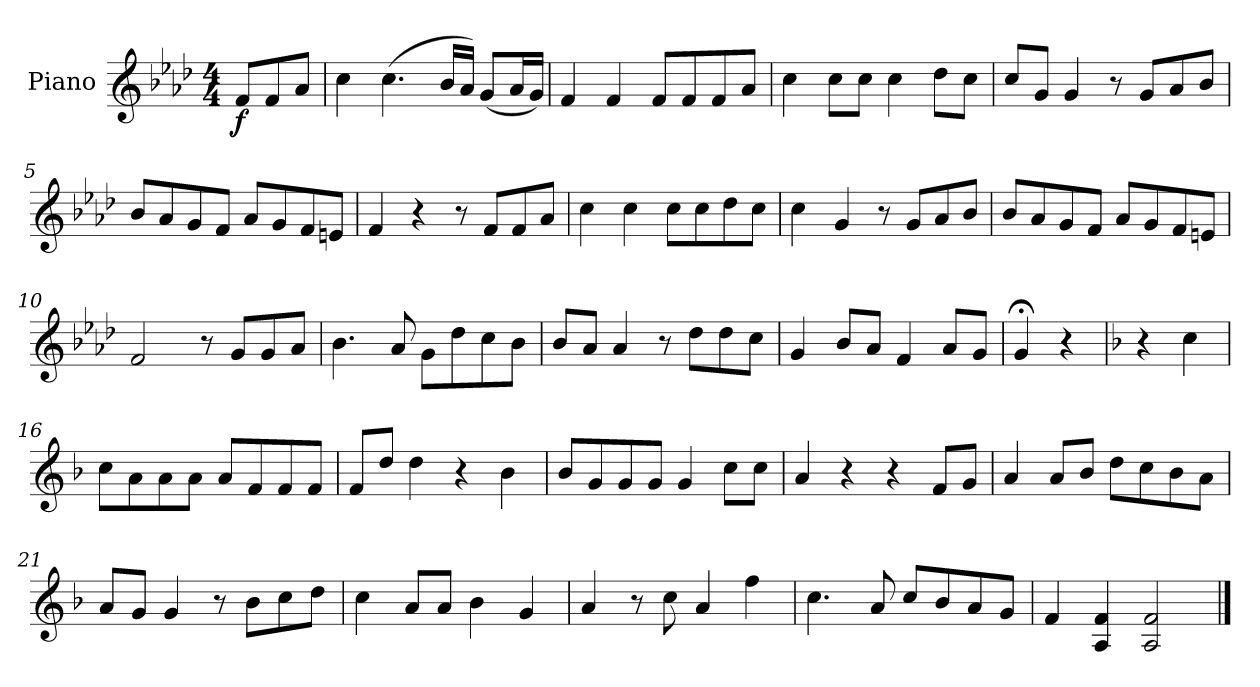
**kern	**dynam
*part1	*part1
*staff1	*staff1
*I"Piano	*
*I'Pno.	*
*clefG2	*
*k[b-e-a-d-]	*
*M4/4	*
=	=
!	!LO:DY:b
8f/L	f
8f/	.
8a-/J	.
=1	=1
4cc\	.
(>4.cc\	.
16b-/LL	.
16a-/JJ)	.
(<8g/L	.
16a-/L	.
16g/JJ)	.
=2	=2
4f/	.
4f/	.
8f/L	.
8f/	.
8f/	.
8a-/J	.
=3	=3
4cc\	.
8cc\L	.
8cc\J	.
4cc\	.
8dd-\L	.
8cc\J	.
=4	=4
8cc/L	.
8g/J	.
4g/	.
8r	.
8g/L	.
8a-/	.
8b-/J	.
=5	=5
8b-/L	.
8a-/	.
8g/	.
8f/J	.
8a-/L	.
8g/	.
8f/	.
8en/J	.
!!LO:LB:g=z
=6	=6
4f/	.
4r	.
8r	.
8f/L	.
8f/	.
8a-/J	.
!!LO:LB:g=z
=7	=7
4cc\	.
4cc\	.
8cc\L	.
8cc\	.
8dd-\	.
8cc\J	.
=8	=8
4cc\	.
4g/	.
8r	.
8g/L	.
8a-/	.
8b-/J	.
=9	=9
8b-/L	.
8a-/	.
8g/	.
8f/J	.
8a-/L	.
8g/	.
8f/	.
8en/J	.
=10	=10
2f/	.
8r	.
8g/L	.
8g/	.
8a-/J	.
=11	=11
4.b-\	.
8a-/	.
8g\L	.
8dd-\	.
8cc\	.
8b-\J	.
=12	=12
8b-/L	.
8a-/J	.
4a-/	.
8r	.
8dd-\L	.
8dd-\	.
8cc\J	.
!!LO:LB:g=z
=13	=13
4g/	.
8b-/L	.
8a-/J	.
4f/	.
8a-/L	.
8g/J	.
!!LO:LB:g=z
=14	=14
4g;</	.
4r	.
=15	=15
*k[b-]	*
4r	.
4cc\	.
=16	=16
8cc\L	.
8a\	.
8a\	.
8a\J	.
8a/L	.
8f/	.
8f/	.
8f/J	.
=17	=17
8f/L	.
8dd/J	.
4dd\	.
4r	.
4b-\	.
=18	=18
8b-/L	.
8g/	.
8g/	.
8g/J	.
4g/	.
8cc\L	.
8cc\J	.
=19	=19
4a/	.
4r	.
4r	.
8f/L	.
8g/J	.
=20	=20
4a/	.
8a/L	.
8b-/J	.
8dd\L	.
8cc\	.
8b-\	.
8a\J	.
!!LO:LB:g=z
=21	=21
8a/L	.
8g/J	.
4g/	.
8r	.
8b-\L	.
8cc\	.
8dd\J	.
!!LO:LB:g=z
=22	=22
4cc\	.
8a/L	.
8a/J	.
4b-\	.
4g/	.
=23	=23
4a/	.
8r	.
8cc\	.
4a/	.
4ff\	.
=24	=24
4.cc\	.
8a/	.
8cc/L	.
8b-/	.
8a/	.
8g/J	.
=25	=25
4f/	.
4A/ 4f/	.
2A/ 2f/	.
==	==
*-	*-
